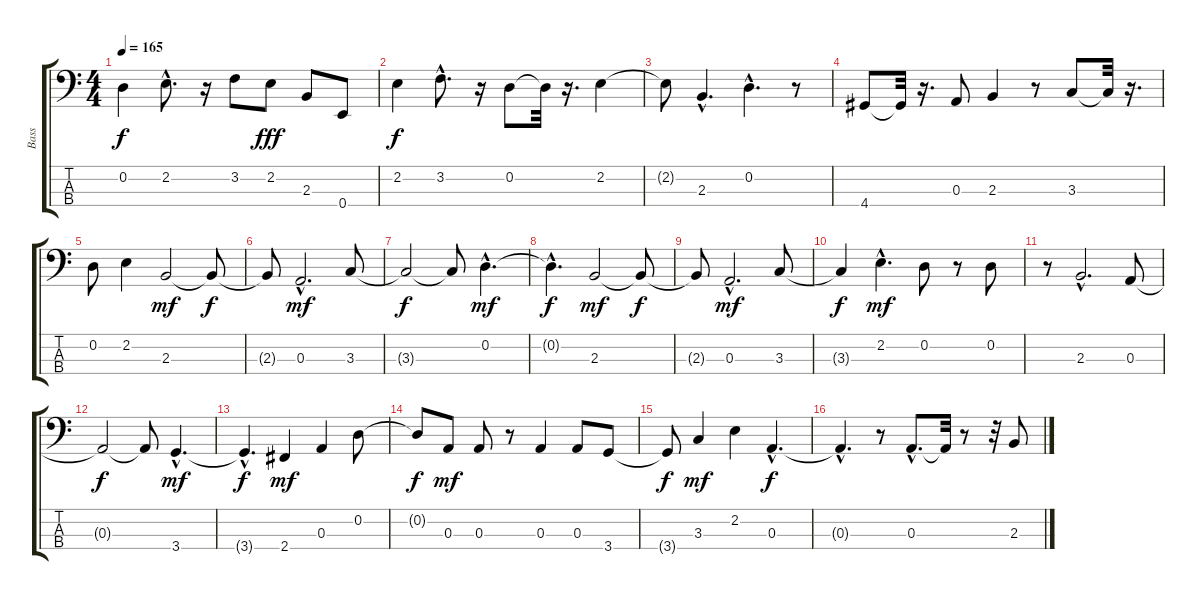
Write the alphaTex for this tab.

\track ("Bass" "Bass") {instrument fretlessbass}
\staff {score tabs}
\tuning (G2 D2 A1 E1) {hide}
\ts (4 4)
\tempo 165
\clef f4
\ks c
0.2{t}.4{dy f} 2.2{hac}.8{d} r.16 3.2.8 2.2.8{dy fff} 2.3.8 0.4.8 |
2.2.4{dy f} 3.2{hac}.8{d} r.16 0.2.8 0.2{t}.32 r.16{d} 2.2.4 |
2.2{t}.8 2.3{hac}.4{d} 0.2{hac}.4{d} r.8 |
4.4.8 4.4{t}.32 r.16{d} 0.3.8 2.3.4 r.8 3.3.8 3.3{t}.32 r.16{d} |
0.2.8 2.2.4 2.3.2{dy mf} 2.3{t}.8{dy f} |
2.3{t}.8 0.3{hac}.2{d dy mf} 3.3.8 |
3.3{t}.2{dy f} 3.3{t}.8 0.2{hac}.4{d dy mf} |
0.2{hac t}.4{d dy f} 2.3.2{dy mf} 2.3{t}.8{dy f} |
2.3{t}.8 0.3{hac}.2{d dy mf} 3.3.8 |
3.3{t}.4{dy f} 2.2{hac}.4{d dy mf} 0.2.8 r.8 0.2.8 |
r.8 2.3{hac}.2{d} 0.3.8 |
0.3{t}.2{dy f} 0.3{t}.8 3.4{hac}.4{d dy mf} |
3.4{hac t}.4{d dy f} 2.4.4{dy mf} 0.3.4 0.2.8 |
0.2{t}.8{dy f} 0.3.8{dy mf} 0.3.8 r.8 0.3.4 0.3.8 3.4.8 |
3.4{t}.8{dy f} 3.3.4{dy mf} 2.2.4 0.3{hac}.4{d dy f} |
0.3{hac t}.4{d} r.8 0.3{hac}.8{d} 0.3{t}.32 r.8 r.32 2.3.8
